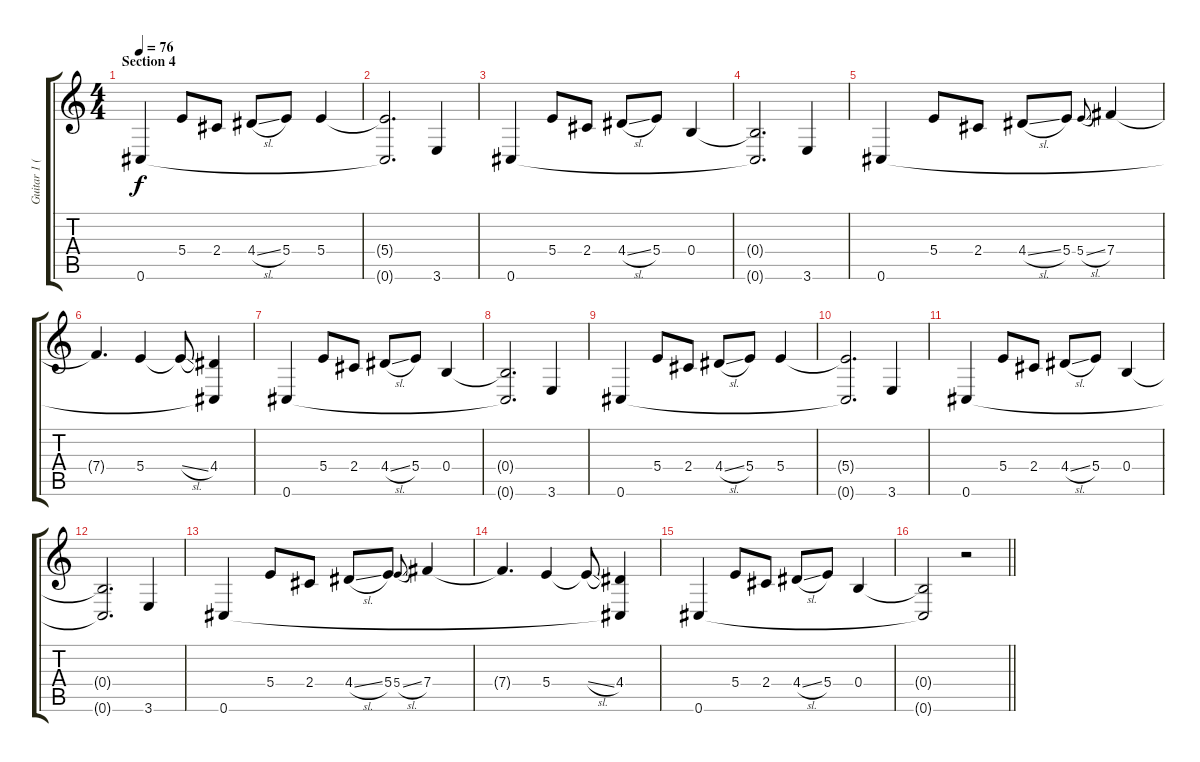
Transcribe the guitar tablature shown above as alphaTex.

\track ("Guitar 1 (Clean)" "Guitar 1 (") {instrument electricguitarjazz}
\staff {score tabs}
\tuning (Db4 Ab3 E3 B2 Gb2 Db2) {hide}
\ts (4 4)
\section ("" "Section 4")
\tempo 76
\clef g2
\ks c
0.6.4{dy f} 5.4.8 2.4.8 4.4{sl}.8 5.4.8 5.4.4 |
(5.4{t} 0.6{t}).2{d} 3.6.4 |
0.6.4 5.4.8 2.4.8 4.4{sl}.8 5.4.8 0.4.4 |
(0.4{t} 0.6{t}).2{d} 3.6.4 |
0.6.4 5.4.8 2.4.8 4.4{sl}.8 5.4.8 5.4{sl}.8{gr onbeat} 7.4.4 |
7.4{t}.4{d} 5.4.4 5.4{sl t}.8 (4.4 0.6{t}).4 |
0.6.4 5.4.8 2.4.8 4.4{sl}.8 5.4.8 0.4.4 |
(0.4{t} 0.6{t}).2{d} 3.6.4 |
0.6.4 5.4.8 2.4.8 4.4{sl}.8 5.4.8 5.4.4 |
(5.4{t} 0.6{t}).2{d} 3.6.4 |
0.6.4 5.4.8 2.4.8 4.4{sl}.8 5.4.8 0.4.4 |
(0.4{t} 0.6{t}).2{d} 3.6.4 |
0.6.4 5.4.8 2.4.8 4.4{sl}.8 5.4.8 5.4{sl}.8{gr onbeat} 7.4.4 |
7.4{t}.4{d} 5.4.4 5.4{sl t}.8 (4.4 0.6{t}).4 |
0.6.4 5.4.8 2.4.8 4.4{sl}.8 5.4.8 0.4.4 |
\barLineRight lightlight
(0.4{t} 0.6{t}).2 r.2
